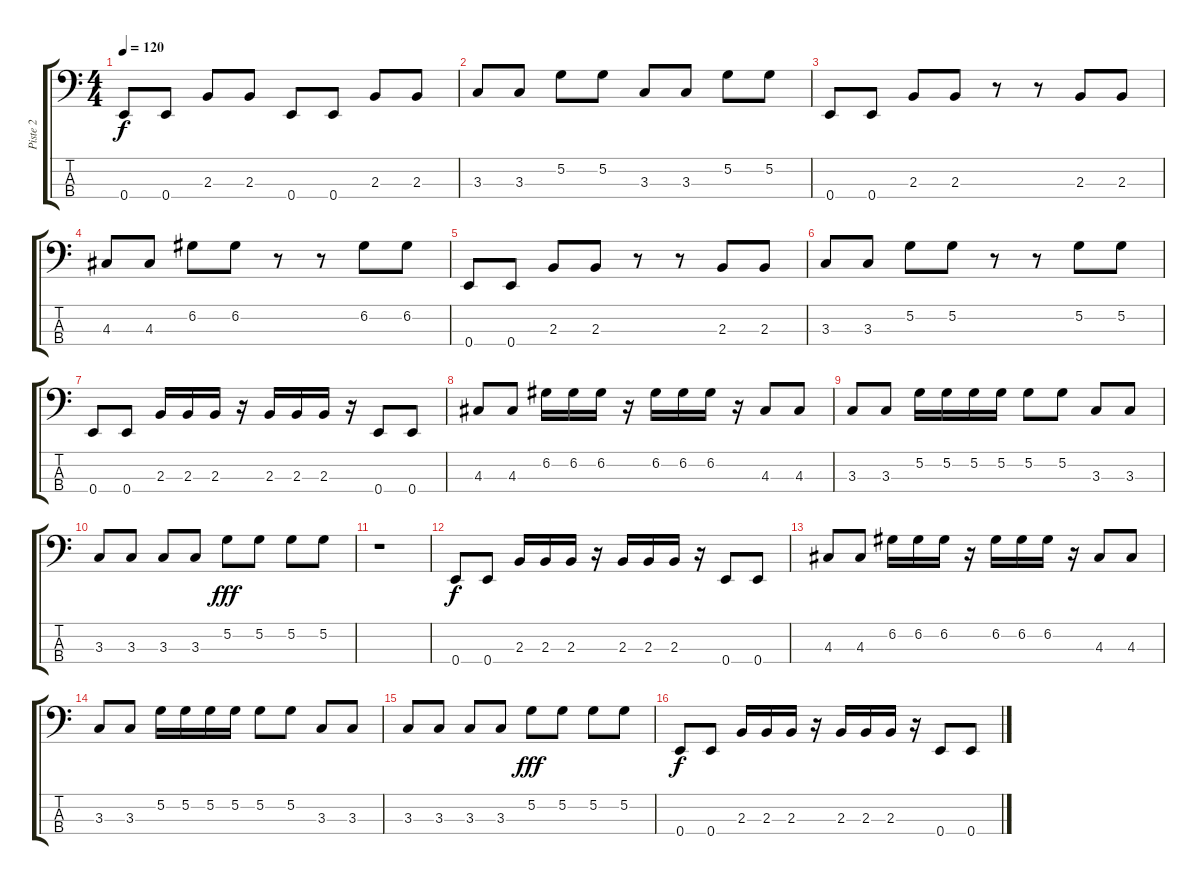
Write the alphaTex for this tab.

\track ("Piste 2" "Piste 2") {instrument electricbasspick}
\staff {score tabs}
\tuning (G2 D2 A1 E1) {hide}
\ts (4 4)
\tempo 120
\clef f4
\ks c
0.4.8{dy f} 0.4.8 2.3.8 2.3.8 0.4.8 0.4.8 2.3.8 2.3.8 |
3.3.8 3.3.8 5.2.8 5.2.8 3.3.8 3.3.8 5.2.8 5.2.8 |
0.4.8 0.4.8 2.3.8 2.3.8 r.8 r.8 2.3.8 2.3.8 |
4.3.8 4.3.8 6.2.8 6.2.8 r.8 r.8 6.2.8 6.2.8 |
0.4.8 0.4.8 2.3.8 2.3.8 r.8 r.8 2.3.8 2.3.8 |
3.3.8 3.3.8 5.2.8 5.2.8 r.8 r.8 5.2.8 5.2.8 |
0.4.8 0.4.8 2.3.16 2.3.16 2.3.16 r.16 2.3.16 2.3.16 2.3.16 r.16 0.4.8 0.4.8 |
4.3.8 4.3.8 6.2.16 6.2.16 6.2.16 r.16 6.2.16 6.2.16 6.2.16 r.16 4.3.8 4.3.8 |
3.3.8 3.3.8 5.2.16 5.2.16 5.2.16 5.2.16 5.2.8 5.2.8 3.3.8 3.3.8 |
3.3.8 3.3.8 3.3.8 3.3.8 5.2.8{dy fff} 5.2.8 5.2.8 5.2.8 |
r.1 |
0.4.8{dy f} 0.4.8 2.3.16 2.3.16 2.3.16 r.16 2.3.16 2.3.16 2.3.16 r.16 0.4.8 0.4.8 |
4.3.8 4.3.8 6.2.16 6.2.16 6.2.16 r.16 6.2.16 6.2.16 6.2.16 r.16 4.3.8 4.3.8 |
3.3.8 3.3.8 5.2.16 5.2.16 5.2.16 5.2.16 5.2.8 5.2.8 3.3.8 3.3.8 |
3.3.8 3.3.8 3.3.8 3.3.8 5.2.8{dy fff} 5.2.8 5.2.8 5.2.8 |
0.4.8{dy f} 0.4.8 2.3.16 2.3.16 2.3.16 r.16 2.3.16 2.3.16 2.3.16 r.16 0.4.8 0.4.8
